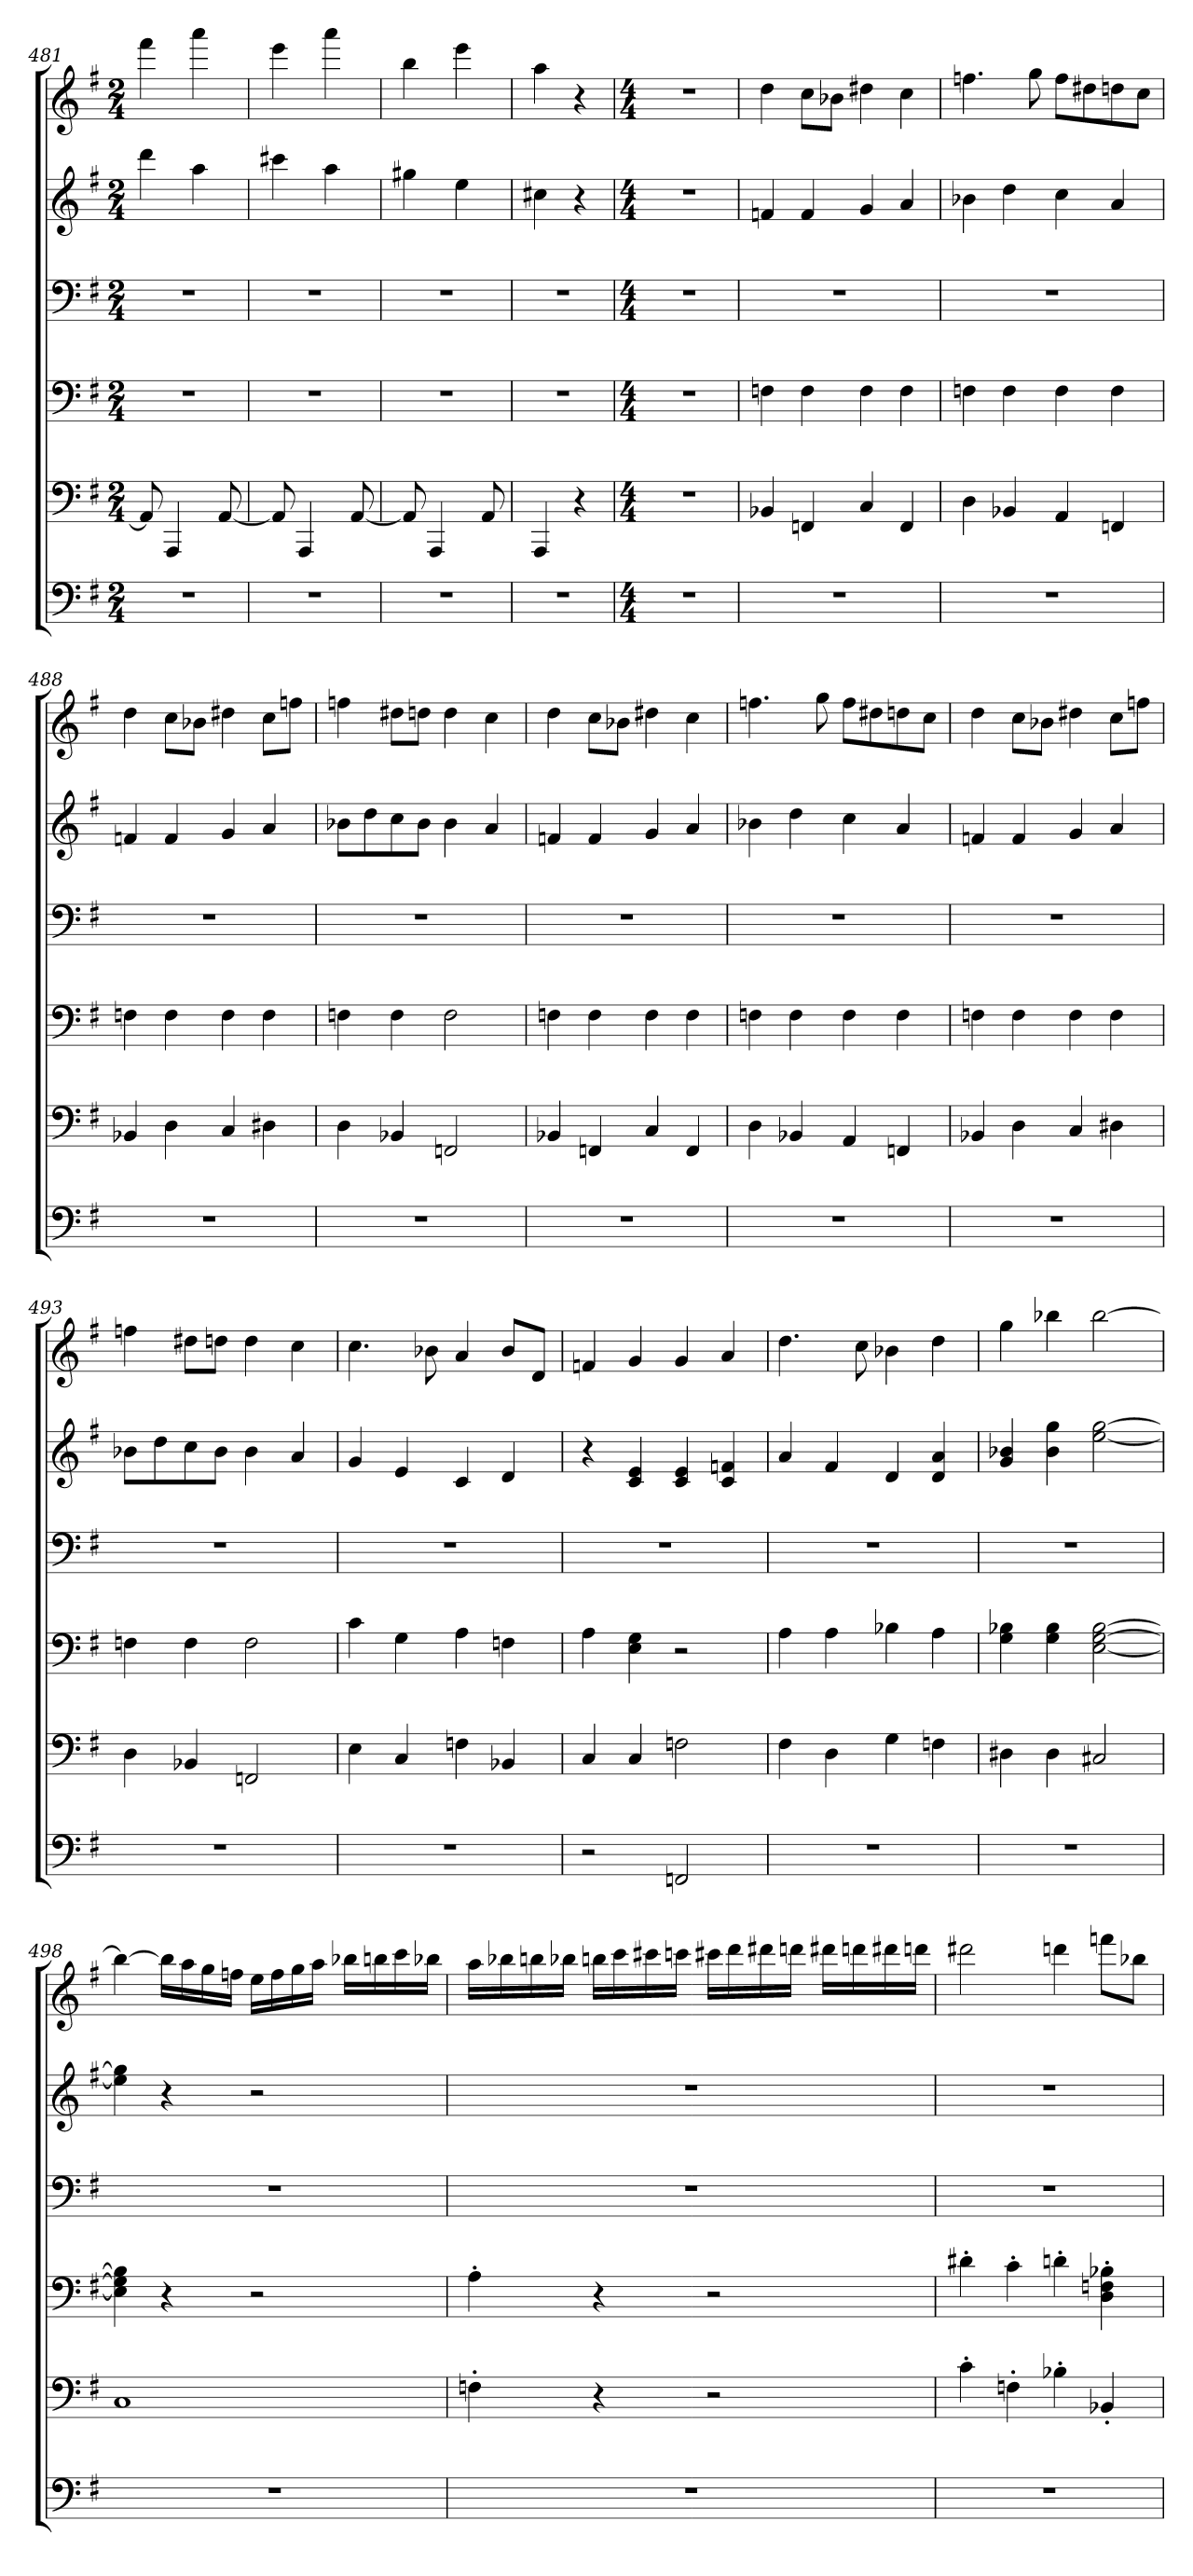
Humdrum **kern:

**kern	**kern	**kern	**kern	**kern	**kern
*part5	*part5	*part4	*part3	*part2	*part1
*staff6	*staff5	*staff4	*staff3	*staff2	*staff1
*clefF4	*clefF4	*clefF4	*clefF4	*clefG2	*clefG2
*k[f#]	*k[f#]	*k[f#]	*k[f#]	*k[f#]	*k[f#]
*M2/4	*M2/4	*M2/4	*M2/4	*M2/4	*M2/4
=481	=481	=481	=481	=481	=481
2r	8AA/]	2r	2r	4ddd\	4fff#\
.	4AAA/	.	.	.	.
.	.	.	.	4aa\	4aaa\
.	[8AA/	.	.	.	.
=482	=482	=482	=482	=482	=482
2r	8AA/]	2r	2r	4ccc#X\	4eee\
.	4AAA/	.	.	.	.
.	.	.	.	4aa\	4aaa\
.	[8AA/	.	.	.	.
=483	=483	=483	=483	=483	=483
2r	8AA/]	2r	2r	4gg#X\	4bb\
.	4AAA/	.	.	.	.
.	.	.	.	4ee\	4eee\
.	8AA/	.	.	.	.
=484	=484	=484	=484	=484	=484
*	*	*	*	*	*MM47
2r	4AAA/	2r	2r	4cc#X\	4aa\
.	4r	.	.	4r	4r
=485	=485	=485	=485	=485	=485
*M4/4	*M4/4	*M4/4	*M4/4	*M4/4	*M4/4
1r	1r	1r	1r	1r	1r
!!LO:LB:g=z
=486	=486	=486	=486	=486	=486
*	*	*	*	*	*MM67
1r	4BB-X/	4Fn\	1r	4fn/	4dd\
.	4FFn/	4F\	.	4f/	8cc\L
.	.	.	.	.	8b-X\J
.	4C/	4F\	.	4g/	4dd#X\
.	4FF/	4F\	.	4a/	4cc\
=487	=487	=487	=487	=487	=487
*	*	*	*	*	*MM67
1r	4D\	4Fn\	1r	4b-X\	4.ffn\
.	4BB-X/	4F\	.	4dd\	.
.	.	.	.	.	8gg\
.	4AA/	4F\	.	4cc\	8ff\L
.	.	.	.	.	8dd#X\
.	4FFn/	4F\	.	4a/	8ddn\
.	.	.	.	.	8cc\J
=488	=488	=488	=488	=488	=488
*	*	*	*	*	*MM67
1r	4BB-X/	4Fn\	1r	4fn/	4dd\
.	4D\	4F\	.	4f/	8cc\L
.	.	.	.	.	8b-X\J
.	4C/	4F\	.	4g/	4dd#X\
.	4D#X\	4F\	.	4a/	8cc\L
.	.	.	.	.	8ffn\J
=489	=489	=489	=489	=489	=489
*	*	*	*	*	*MM67
1r	4D\	4Fn\	1r	8b-X\L	4ffn\
.	.	.	.	8dd\	.
.	4BB-X/	4F\	.	8cc\	8dd#X\L
.	.	.	.	8b-\J	8ddn\J
.	2FFn/	2F\	.	4b-\	4dd\
*	*	*	*	*	*MM56
.	.	.	.	4a/	4cc\
!!LO:PB:g=z
=490	=490	=490	=490	=490	=490
*	*	*	*	*	*MM67
1r	4BB-X/	4Fn\	1r	4fn/	4dd\
.	4FFn/	4F\	.	4f/	8cc\L
.	.	.	.	.	8b-X\J
.	4C/	4F\	.	4g/	4dd#X\
.	4FF/	4F\	.	4a/	4cc\
=491	=491	=491	=491	=491	=491
*	*	*	*	*	*MM67
1r	4D\	4Fn\	1r	4b-X\	4.ffn\
.	4BB-X/	4F\	.	4dd\	.
.	.	.	.	.	8gg\
.	4AA/	4F\	.	4cc\	8ff\L
.	.	.	.	.	8dd#X\
.	4FFn/	4F\	.	4a/	8ddn\
.	.	.	.	.	8cc\J
=492	=492	=492	=492	=492	=492
*	*	*	*	*	*MM67
1r	4BB-X/	4Fn\	1r	4fn/	4dd\
.	4D\	4F\	.	4f/	8cc\L
.	.	.	.	.	8b-X\J
.	4C/	4F\	.	4g/	4dd#X\
.	4D#X\	4F\	.	4a/	8cc\L
.	.	.	.	.	8ffn\J
=493	=493	=493	=493	=493	=493
*	*	*	*	*	*MM67
1r	4D\	4Fn\	1r	8b-X\L	4ffn\
.	.	.	.	8dd\	.
.	4BB-X/	4F\	.	8cc\	8dd#X\L
.	.	.	.	8b-\J	8ddn\J
.	2FFn/	2F\	.	4b-\	4dd\
*	*	*	*	*	*MM56
.	.	.	.	4a/	4cc\
=494	=494	=494	=494	=494	=494
*	*	*	*	*	*MM67
1r	4E\	4c\	1r	4g/	4.cc\
.	4C/	4G\	.	4e/	.
.	.	.	.	.	8b-X\
.	4Fn\	4A\	.	4c/	4a/
.	4BB-X/	4Fn\	.	4d/	8b-/L
.	.	.	.	.	8d/J
!!LO:LB:g=z
=495	=495	=495	=495	=495	=495
*	*	*	*	*	*MM67
2r	4C/	4A\	1r	4r	4fn/
.	4C/	4E\ 4G\	.	4c/ 4e/	4g/
2FFn/	2Fn\	2r	.	4c/ 4e/	4g/
*	*	*	*	*	*MM58
.	.	.	.	4c/ 4fn/	4a/
=496	=496	=496	=496	=496	=496
*	*	*	*	*	*MM67
1r	4F#\	4A\	1r	4a/	4.dd\
.	4D\	4A\	.	4f#/	.
.	.	.	.	.	8cc\
.	4G\	4B-X\	.	4d/	4b-X\
.	4Fn\	4A\	.	4d/ 4a/	4dd\
=497	=497	=497	=497	=497	=497
1r	4D#X\	4G\ 4B-X\	1r	4g/ 4b-X/	4gg\
.	4D#\	4G\ 4B-\	.	4b-\ 4gg\	4bb-X\
*	*	*	*	*	*MM42
.	2C#X/	[2E\ [2G\ [2B-\	.	[2ee\ [2gg\	[2bb-\
=498	=498	=498	=498	=498	=498
*	*	*	*	*	*MM33
1r	1C	4E\] 4G\] 4B-\]	1r	4ee\] 4gg\]	4bb-\_
*	*	*	*	*	*MM65
.	.	4r	.	4r	16bb-\LL]
.	.	.	.	.	16aa\
.	.	.	.	.	16gg\
.	.	.	.	.	16ffn\JJ
.	.	2r	.	2r	16ee\LL
.	.	.	.	.	16ff\
.	.	.	.	.	16gg\
.	.	.	.	.	16aa\JJ
.	.	.	.	.	16bb-X\LL
.	.	.	.	.	16bbn\
.	.	.	.	.	16ccc\
*	*	*	*	*	*MM65
.	.	.	.	.	16bb-X\JJ
!!LO:PB:g=z
=499	=499	=499	=499	=499	=499
*	*	*	*	*	*MM67
1r	4Fn'\	4A'\	1r	1r	16aa\LL
.	.	.	.	.	16bb-X\
.	.	.	.	.	16bbn\
.	.	.	.	.	16bb-X\JJ
.	4r	4r	.	.	16bbn\LL
.	.	.	.	.	16ccc\
.	.	.	.	.	16ccc#X\
.	.	.	.	.	16cccn\JJ
.	2r	2r	.	.	16ccc#X\LL
.	.	.	.	.	16ddd\
.	.	.	.	.	16ddd#X\
.	.	.	.	.	16dddn\JJ
.	.	.	.	.	16ddd#X\LL
.	.	.	.	.	16dddn\
*	*	*	*	*	*MM65
.	.	.	.	.	16ddd#X\
*	*	*	*	*	*MM45
.	.	.	.	.	16dddn\JJ
=500	=500	=500	=500	=500	=500
*	*	*	*	*	*MM67
1r	4c'\	4d#X'\	1r	1r	2ddd#X\
.	4Fn'\	4c'\	.	.	.
.	4B-X'\	4dn'\	.	.	4dddn\
.	4BB-X'/	4D\' 4Fn\' 4B-X\'	.	.	8fffn\L
.	.	.	.	.	8bb-X\J
=	=	=	=	=	=
*-	*-	*-	*-	*-	*-
